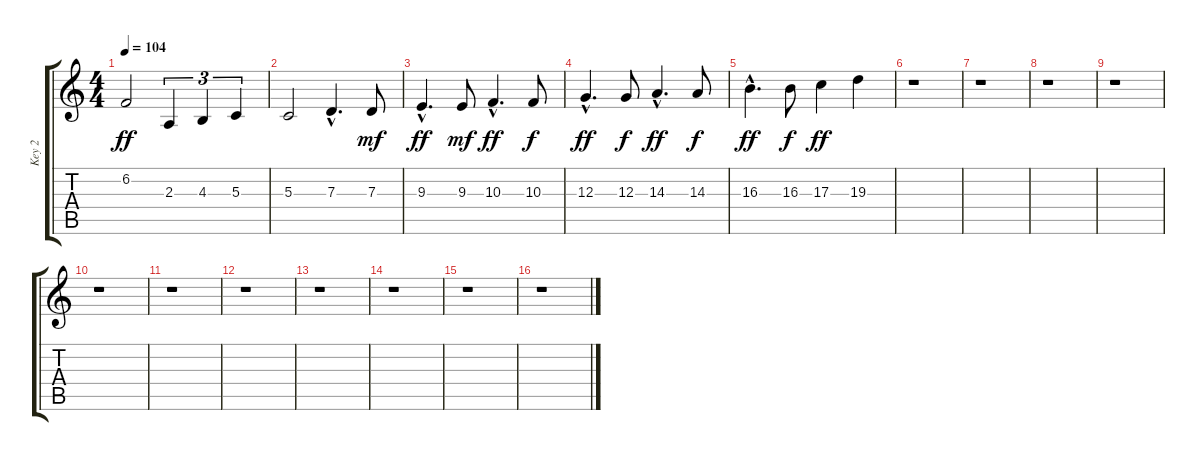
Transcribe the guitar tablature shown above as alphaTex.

\track ("Key 2" "Key 2") {instrument fx4atmosphere}
\staff {score tabs}
\tuning (E4 B3 G3 D3 A2 E2) {hide}
\ts (4 4)
\tempo 104
\clef g2
\ks c
6.2.2{dy ff} 2.3.4{tu (3 2)} 4.3.4{tu (3 2)} 5.3.4{tu (3 2)} |
5.3.2 7.3{hac}.4{d} 7.3.8{dy mf} |
9.3{hac}.4{d dy ff} 9.3.8{dy mf} 10.3{hac}.4{d dy ff} 10.3.8{dy f} |
12.3{hac}.4{d dy ff} 12.3.8{dy f} 14.3{hac}.4{d dy ff} 14.3.8{dy f} |
16.3{hac}.4{d dy ff} 16.3.8{dy f} 17.3.4{dy ff} 19.3.4 |
r.1 |
r.1 |
r.1 |
r.1 |
r.1 |
r.1 |
r.1 |
r.1 |
r.1 |
r.1 |
r.1
